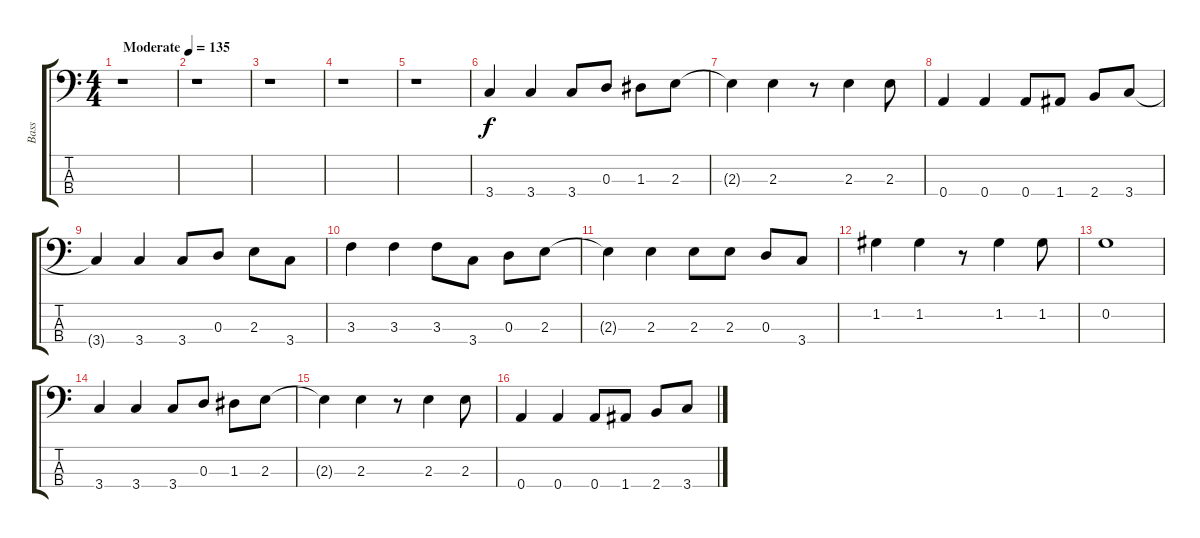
\track ("Bass" "Bass") {instrument electricbassfinger}
\staff {score tabs}
\tuning (C-1 G2 D2 A1) {hide}
\ts (4 4)
\tempo (135 "Moderate")
\clef f4
\ks c
r.1{dy f instrument electricbassfinger} |
r.1 |
r.1 |
r.1 |
r.1 |
3.4.4 3.4.4 3.4.8 0.3.8 1.3.8 2.3.8 |
2.3{t}.4 2.3.4 r.8 2.3.4 2.3.8 |
0.4.4 0.4.4 0.4.8 1.4.8 2.4.8 3.4.8 |
3.4{t}.4 3.4.4 3.4.8 0.3.8 2.3.8 3.4.8 |
3.3.4 3.3.4 3.3.8 3.4.8 0.3.8 2.3.8 |
2.3{t}.4 2.3.4 2.3.8 2.3.8 0.3.8 3.4.8 |
1.2.4 1.2.4 r.8 1.2.4 1.2.8 |
0.2.1 |
3.4.4 3.4.4 3.4.8 0.3.8 1.3.8 2.3.8 |
2.3{t}.4 2.3.4 r.8 2.3.4 2.3.8 |
0.4.4 0.4.4 0.4.8 1.4.8 2.4.8 3.4.8
